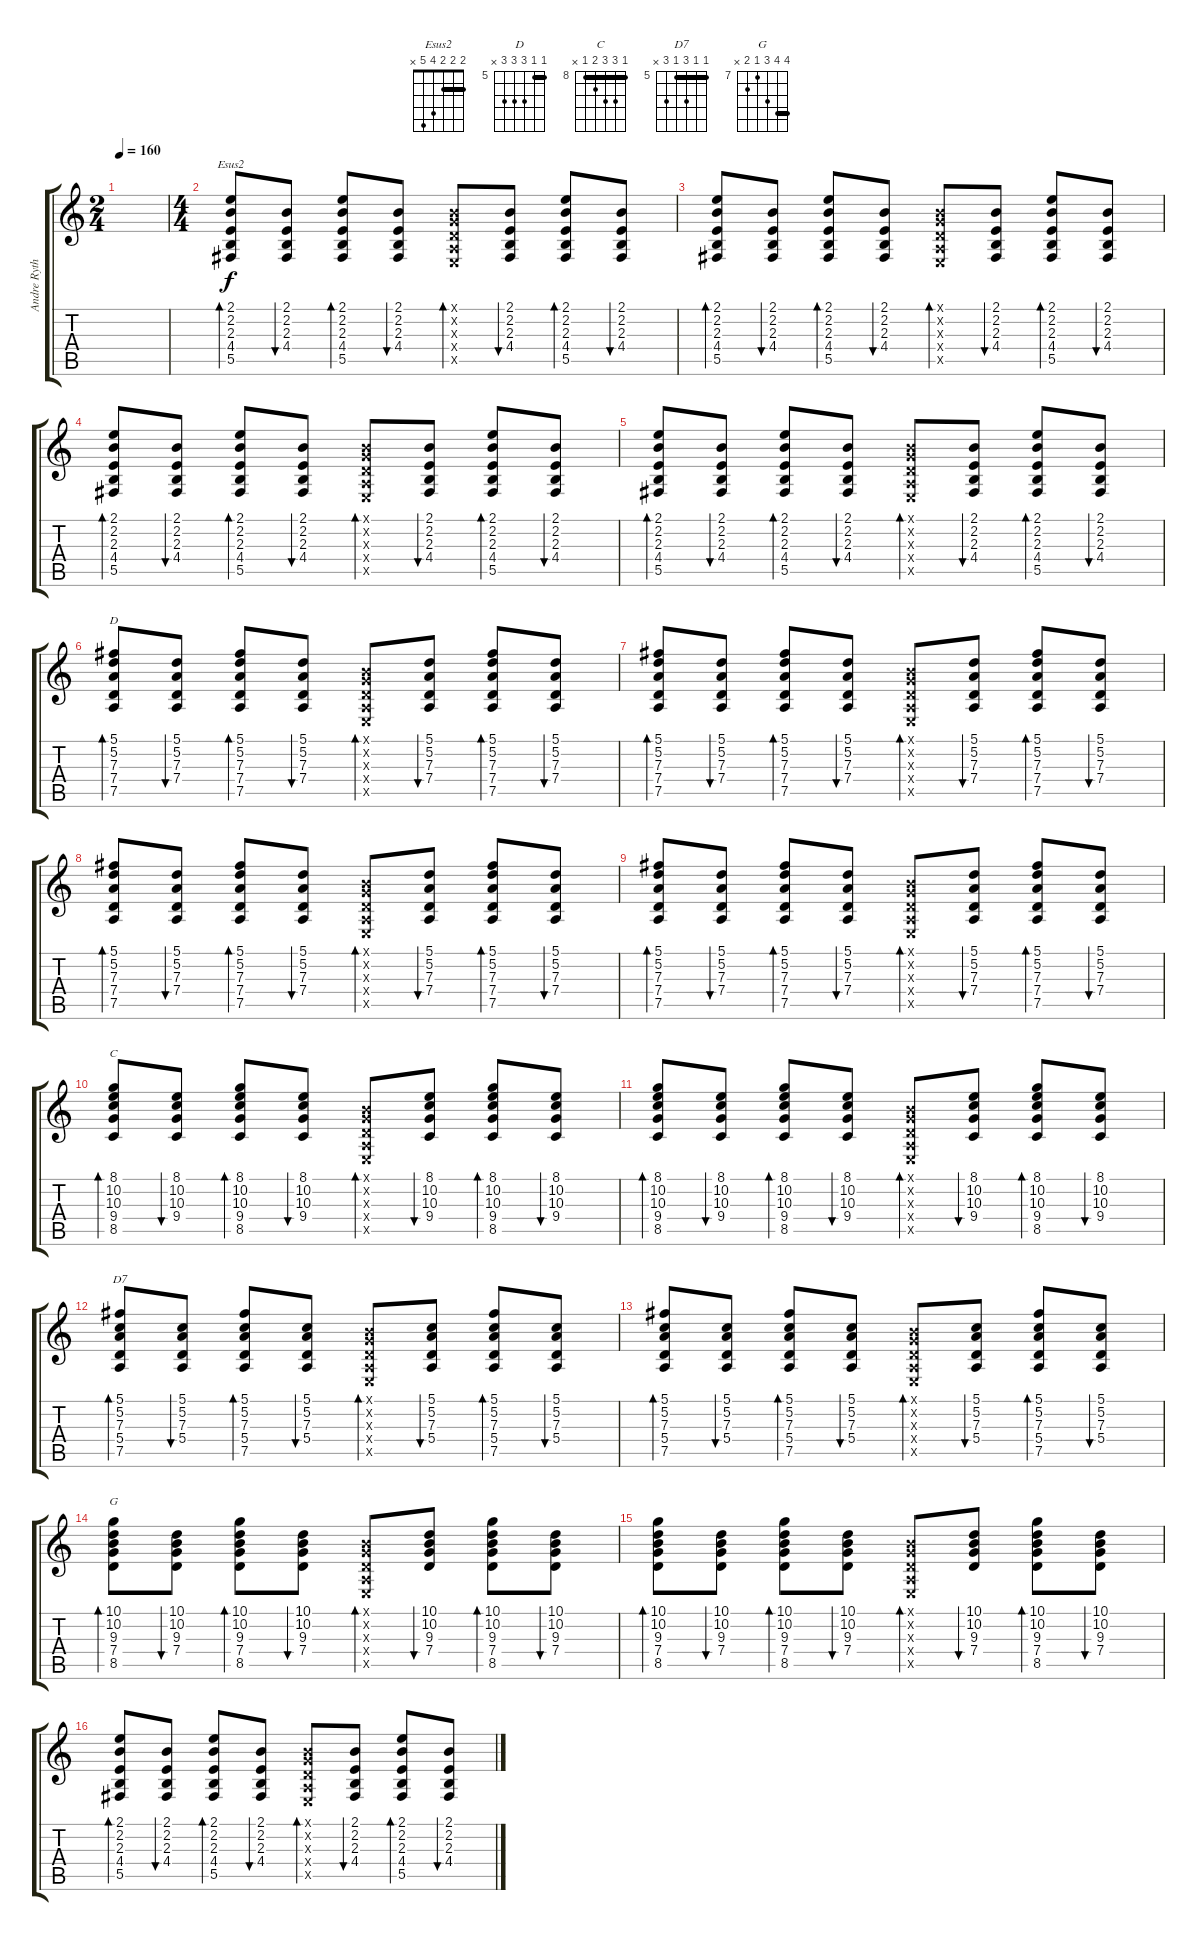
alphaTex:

\track ("Andre Rythm" "Andre Ryth") {instrument acousticguitarnylon}
\staff {score tabs}
\tuning (E2 A2 D3 G3 B3 E4) {hide}
\chord ("Esus2" 2 2 2 4 5 x) {barre 2}
\chord ("D" 5 5 7 7 7 x) {firstfret 5 barre 5}
\chord ("C" 8 10 10 9 8 x) {firstfret 8 barre 8}
\chord ("D7" 5 5 7 5 7 x) {firstfret 5 barre 5}
\chord ("G" 10 10 9 7 8 x) {firstfret 7 barre 10}
\ts (2 4)
\tempo 160
\clef g2
\ks c
|
\ts (4 4)
(2.1 2.2 2.3 4.4 5.5).8{bd 60 ch "Esus2"} (2.1 2.2 2.3 4.4).8{bu 60} (2.1 2.2 2.3 4.4 5.5).8{bd 60} (2.1 2.2 2.3 4.4).8{bu 60} (0.1{x} 0.2{x} 0.3{x} 0.4{x} 0.5{x}).8{bd 60} (2.1 2.2 2.3 4.4).8{bu 60} (2.1 2.2 2.3 4.4 5.5).8{bd 60} (2.1 2.2 2.3 4.4).8{bu 60} |
(2.1 2.2 2.3 4.4 5.5).8{bd 60} (2.1 2.2 2.3 4.4).8{bu 60} (2.1 2.2 2.3 4.4 5.5).8{bd 60} (2.1 2.2 2.3 4.4).8{bu 60} (0.1{x} 0.2{x} 0.3{x} 0.4{x} 0.5{x}).8{bd 60} (2.1 2.2 2.3 4.4).8{bu 60} (2.1 2.2 2.3 4.4 5.5).8{bd 60} (2.1 2.2 2.3 4.4).8{bu 60} |
(2.1 2.2 2.3 4.4 5.5).8{bd 60} (2.1 2.2 2.3 4.4).8{bu 60} (2.1 2.2 2.3 4.4 5.5).8{bd 60} (2.1 2.2 2.3 4.4).8{bu 60} (0.1{x} 0.2{x} 0.3{x} 0.4{x} 0.5{x}).8{bd 60} (2.1 2.2 2.3 4.4).8{bu 60} (2.1 2.2 2.3 4.4 5.5).8{bd 60} (2.1 2.2 2.3 4.4).8{bu 60} |
(2.1 2.2 2.3 4.4 5.5).8{bd 60} (2.1 2.2 2.3 4.4).8{bu 60} (2.1 2.2 2.3 4.4 5.5).8{bd 60} (2.1 2.2 2.3 4.4).8{bu 60} (0.1{x} 0.2{x} 0.3{x} 0.4{x} 0.5{x}).8{bd 60} (2.1 2.2 2.3 4.4).8{bu 60} (2.1 2.2 2.3 4.4 5.5).8{bd 60} (2.1 2.2 2.3 4.4).8{bu 60} |
(5.1 5.2 7.3 7.4 7.5).8{bd 60 ch "D"} (5.1 5.2 7.3 7.4).8{bu 60} (5.1 5.2 7.3 7.4 7.5).8{bd 60} (5.1 5.2 7.3 7.4).8{bu 60} (0.1{x} 0.2{x} 0.3{x} 0.4{x} 0.5{x}).8{bd 60} (5.1 5.2 7.3 7.4).8{bu 60} (5.1 5.2 7.3 7.4 7.5).8{bd 60} (5.1 5.2 7.3 7.4).8{bu 60} |
(5.1 5.2 7.3 7.4 7.5).8{bd 60} (5.1 5.2 7.3 7.4).8{bu 60} (5.1 5.2 7.3 7.4 7.5).8{bd 60} (5.1 5.2 7.3 7.4).8{bu 60} (0.1{x} 0.2{x} 0.3{x} 0.4{x} 0.5{x}).8{bd 60} (5.1 5.2 7.3 7.4).8{bu 60} (5.1 5.2 7.3 7.4 7.5).8{bd 60} (5.1 5.2 7.3 7.4).8{bu 60} |
(5.1 5.2 7.3 7.4 7.5).8{bd 60} (5.1 5.2 7.3 7.4).8{bu 60} (5.1 5.2 7.3 7.4 7.5).8{bd 60} (5.1 5.2 7.3 7.4).8{bu 60} (0.1{x} 0.2{x} 0.3{x} 0.4{x} 0.5{x}).8{bd 60} (5.1 5.2 7.3 7.4).8{bu 60} (5.1 5.2 7.3 7.4 7.5).8{bd 60} (5.1 5.2 7.3 7.4).8{bu 60} |
(5.1 5.2 7.3 7.4 7.5).8{bd 60} (5.1 5.2 7.3 7.4).8{bu 60} (5.1 5.2 7.3 7.4 7.5).8{bd 60} (5.1 5.2 7.3 7.4).8{bu 60} (0.1{x} 0.2{x} 0.3{x} 0.4{x} 0.5{x}).8{bd 60} (5.1 5.2 7.3 7.4).8{bu 60} (5.1 5.2 7.3 7.4 7.5).8{bd 60} (5.1 5.2 7.3 7.4).8{bu 60} |
(8.1 10.2 10.3 9.4 8.5).8{bd 60 ch "C"} (8.1 10.2 10.3 9.4).8{bu 60} (8.1 10.2 10.3 9.4 8.5).8{bd 60} (8.1 10.2 10.3 9.4).8{bu 60} (0.1{x} 0.2{x} 0.3{x} 0.4{x} 0.5{x}).8{bd 60} (8.1 10.2 10.3 9.4).8{bu 60} (8.1 10.2 10.3 9.4 8.5).8{bd 60} (8.1 10.2 10.3 9.4).8{bu 60} |
(8.1 10.2 10.3 9.4 8.5).8{bd 60} (8.1 10.2 10.3 9.4).8{bu 60} (8.1 10.2 10.3 9.4 8.5).8{bd 60} (8.1 10.2 10.3 9.4).8{bu 60} (0.1{x} 0.2{x} 0.3{x} 0.4{x} 0.5{x}).8{bd 60} (8.1 10.2 10.3 9.4).8{bu 60} (8.1 10.2 10.3 9.4 8.5).8{bd 60} (8.1 10.2 10.3 9.4).8{bu 60} |
(5.1 5.2 7.3 5.4 7.5).8{bd 60 ch "D7"} (5.1 5.2 7.3 5.4).8{bu 60} (5.1 5.2 7.3 5.4 7.5).8{bd 60} (5.1 5.2 7.3 5.4).8{bu 60} (0.1{x} 0.2{x} 0.3{x} 0.4{x} 0.5{x}).8{bd 60} (5.1 5.2 7.3 5.4).8{bu 60} (5.1 5.2 7.3 5.4 7.5).8{bd 60} (5.1 5.2 7.3 5.4).8{bu 60} |
(5.1 5.2 7.3 5.4 7.5).8{bd 60} (5.1 5.2 7.3 5.4).8{bu 60} (5.1 5.2 7.3 5.4 7.5).8{bd 60} (5.1 5.2 7.3 5.4).8{bu 60} (0.1{x} 0.2{x} 0.3{x} 0.4{x} 0.5{x}).8{bd 60} (5.1 5.2 7.3 5.4).8{bu 60} (5.1 5.2 7.3 5.4 7.5).8{bd 60} (5.1 5.2 7.3 5.4).8{bu 60} |
(10.1 10.2 9.3 7.4 8.5).8{bd 60 ch "G"} (10.1 10.2 9.3 7.4).8{bu 60} (10.1 10.2 9.3 7.4 8.5).8{bd 60} (10.1 10.2 9.3 7.4).8{bu 60} (0.1{x} 0.2{x} 0.3{x} 0.4{x} 0.5{x}).8{bd 60} (10.1 10.2 9.3 7.4).8{bu 60} (10.1 10.2 9.3 7.4 8.5).8{bd 60} (10.1 10.2 9.3 7.4).8{bu 60} |
(10.1 10.2 9.3 7.4 8.5).8{bd 60} (10.1 10.2 9.3 7.4).8{bu 60} (10.1 10.2 9.3 7.4 8.5).8{bd 60} (10.1 10.2 9.3 7.4).8{bu 60} (0.1{x} 0.2{x} 0.3{x} 0.4{x} 0.5{x}).8{bd 60} (10.1 10.2 9.3 7.4).8{bu 60} (10.1 10.2 9.3 7.4 8.5).8{bd 60} (10.1 10.2 9.3 7.4).8{bu 60} |
(2.1 2.2 2.3 4.4 5.5).8{bd 60} (2.1 2.2 2.3 4.4).8{bu 60} (2.1 2.2 2.3 4.4 5.5).8{bd 60} (2.1 2.2 2.3 4.4).8{bu 60} (0.1{x} 0.2{x} 0.3{x} 0.4{x} 0.5{x}).8{bd 60} (2.1 2.2 2.3 4.4).8{bu 60} (2.1 2.2 2.3 4.4 5.5).8{bd 60} (2.1 2.2 2.3 4.4).8{bu 60}
